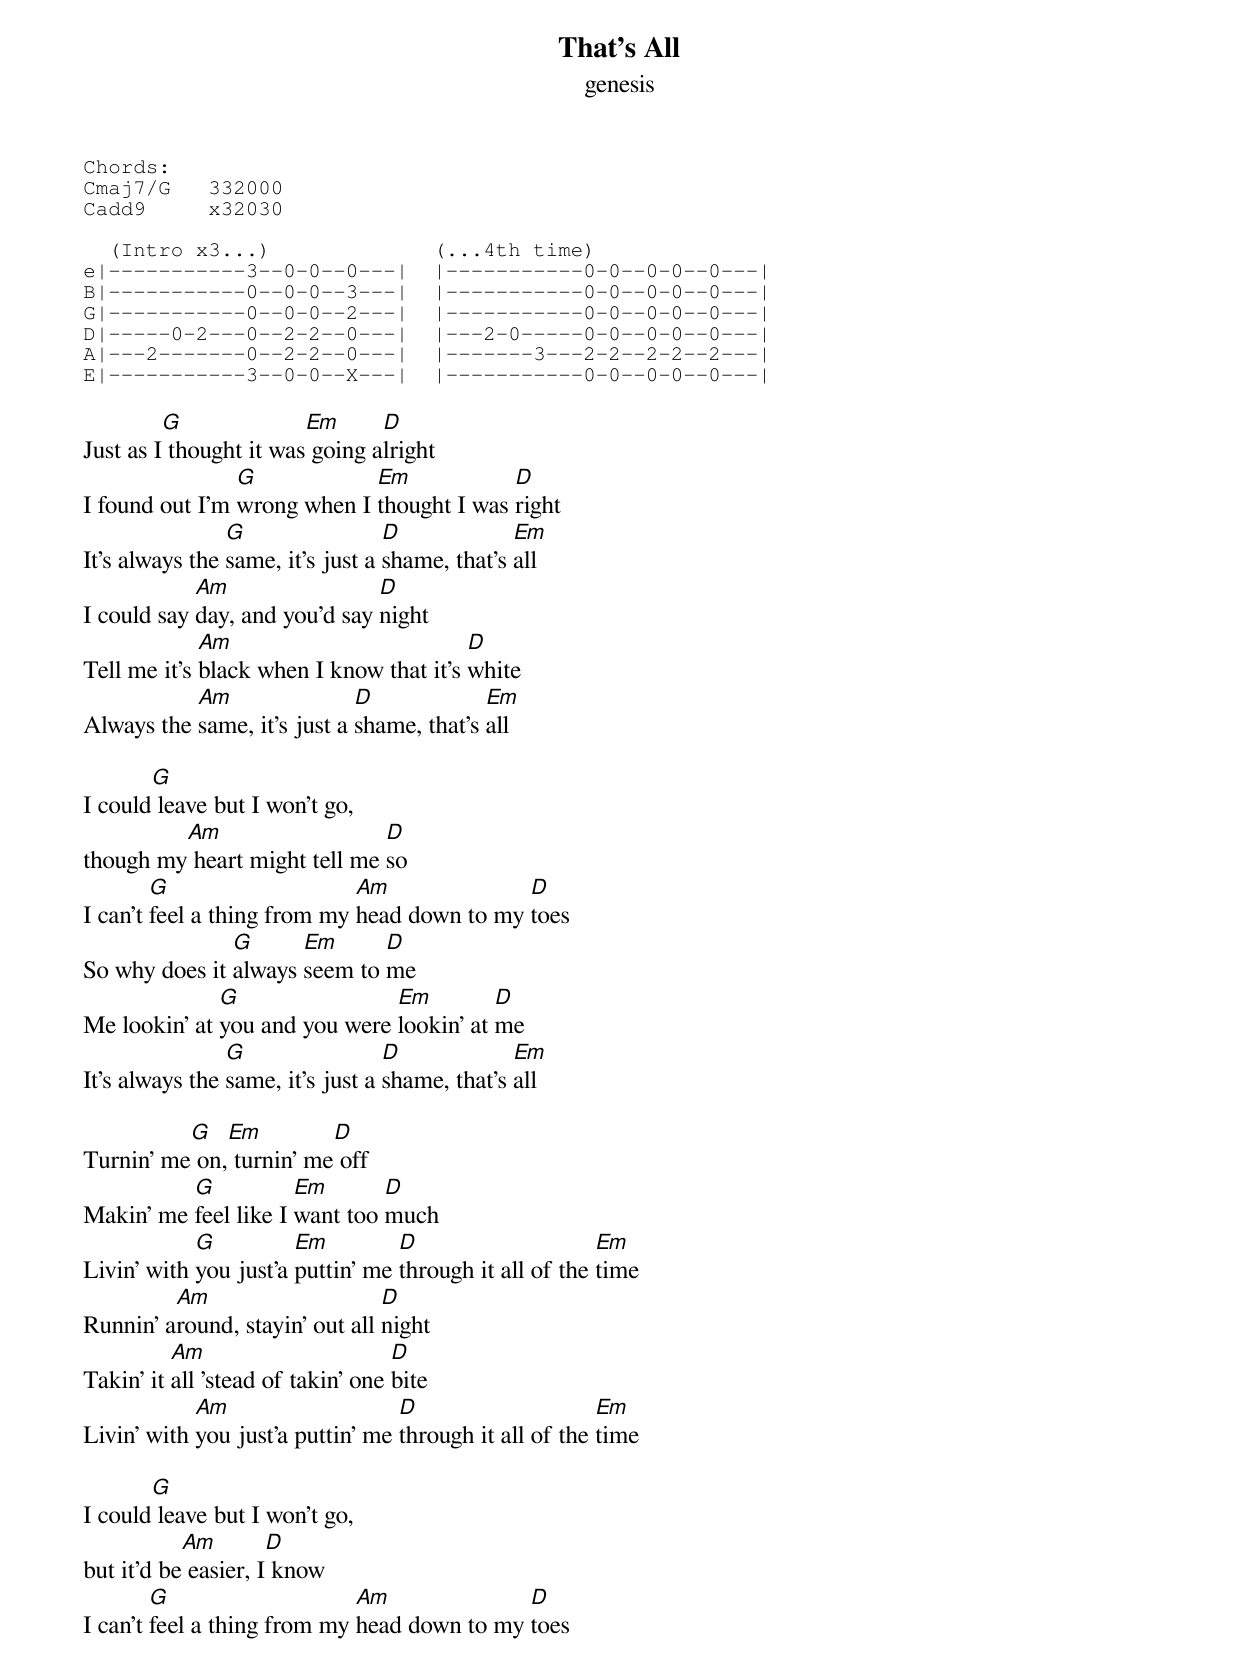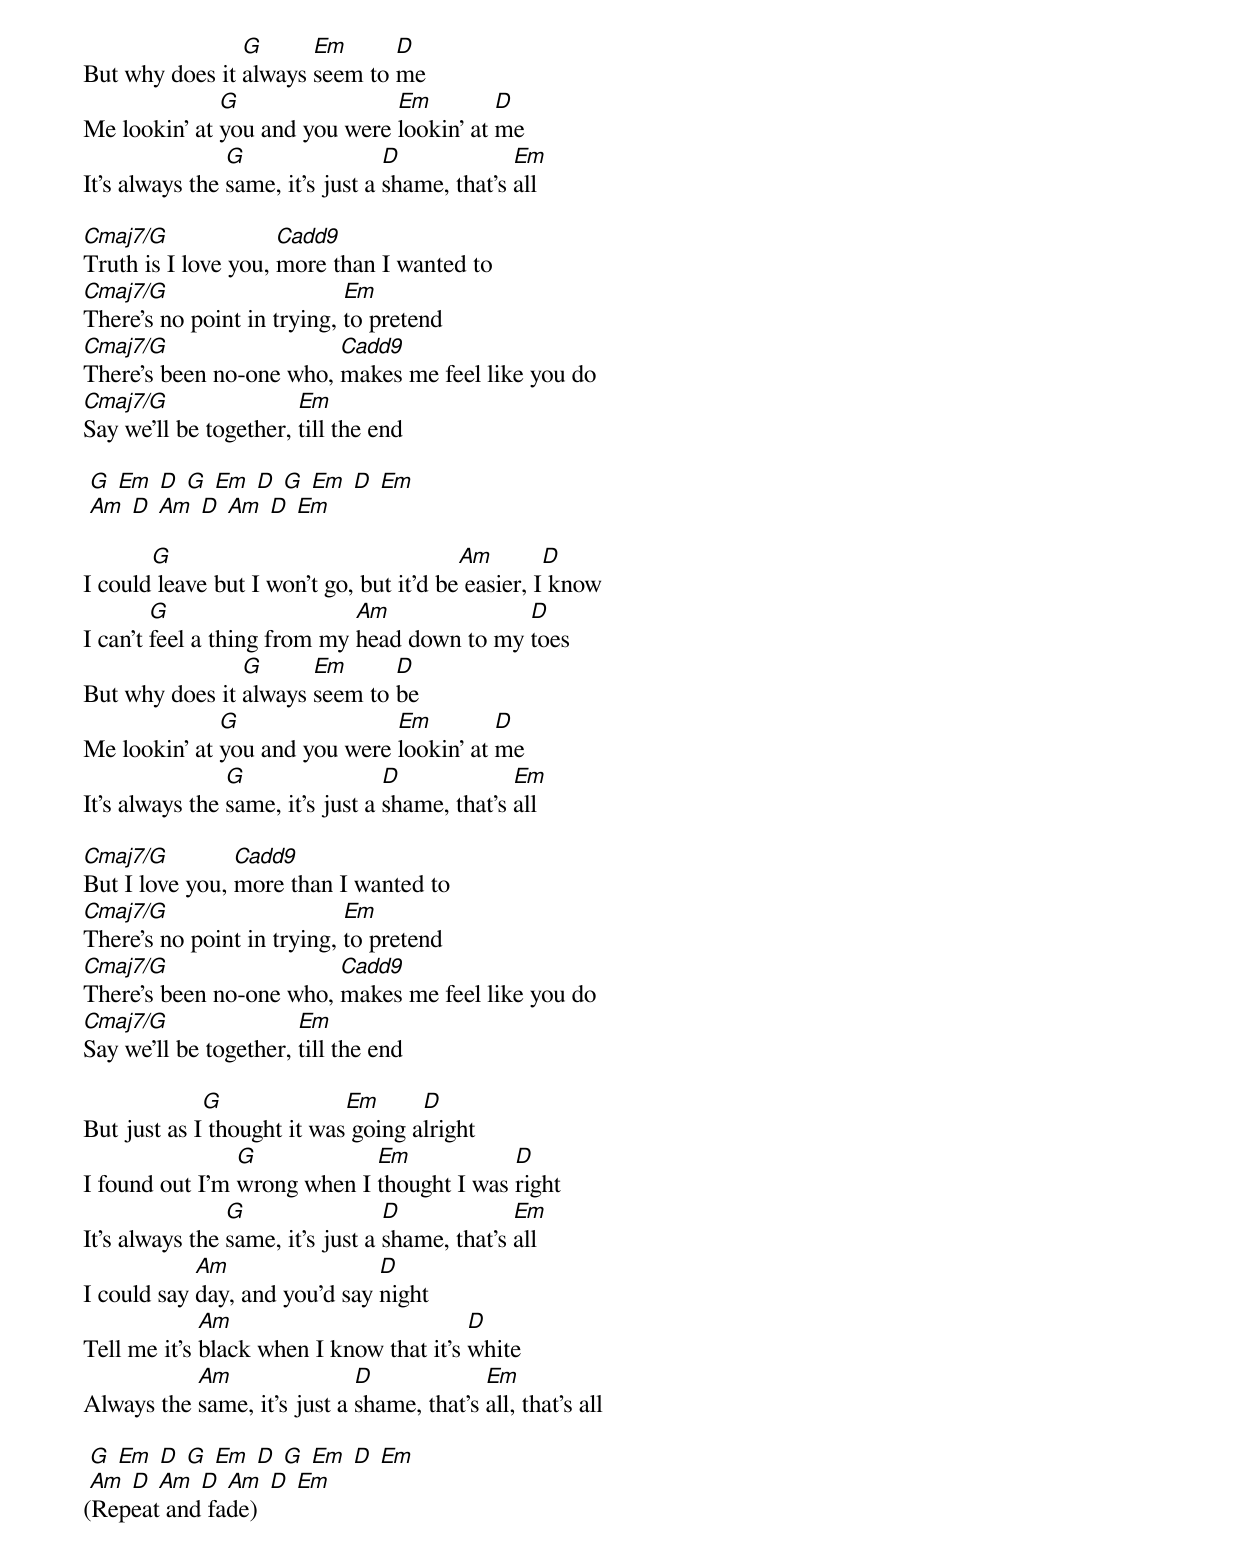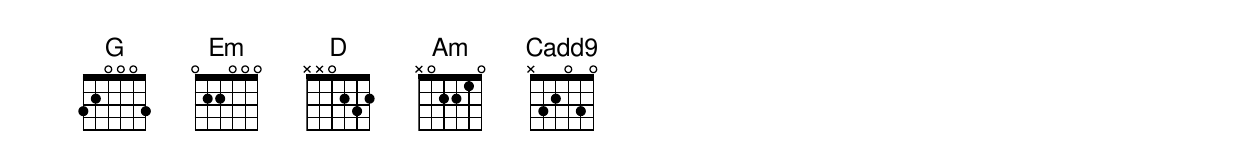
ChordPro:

{title: That's All}
{subtitle: genesis}

{sot}
Chords:
Cmaj7/G   332000
Cadd9     x32030

  (Intro x3...)             (...4th time)
e|-----------3--0-0--0---|  |-----------0-0--0-0--0---|
B|-----------0--0-0--3---|  |-----------0-0--0-0--0---|
G|-----------0--0-0--2---|  |-----------0-0--0-0--0---|
D|-----0-2---0--2-2--0---|  |---2-0-----0-0--0-0--0---|
A|---2-------0--2-2--0---|  |-------3---2-2--2-2--2---|
E|-----------3--0-0--X---|  |-----------0-0--0-0--0---|
{eot}

Just as I[G] thought it was[Em] going a[D]lright
I found out I'm [G]wrong when I [Em]thought I was [D]right
It's always the [G]same, it's just a [D]shame, that's [Em]all
I could say [Am]day, and you'd say [D]night
Tell me it's [Am]black when I know that it's [D]white
Always the [Am]same, it's just a [D]shame, that's [Em]all

I could[G] leave but I won't go,
though my[Am] heart might tell me [D]so
I can't [G]feel a thing from my [Am]head down to my [D]toes
So why does it [G]always [Em]seem to [D]me
Me lookin' at [G]you and you were [Em]lookin' at [D]me
It's always the [G]same, it's just a [D]shame, that's [Em]all

Turnin' me[G] on,[Em] turnin' me[D] off
Makin' me [G]feel like I [Em]want too [D]much
Livin' with [G]you just'a [Em]puttin' me [D]through it all of the [Em]time
Runnin' a[Am]round, stayin' out all [D]night
Takin' it [Am]all 'stead of takin' one [D]bite
Livin' with [Am]you just'a puttin' me [D]through it all of the [Em]time

I could[G] leave but I won't go,
but it'd be[Am] easier, I[D] know
I can't [G]feel a thing from my [Am]head down to my [D]toes
But why does it [G]always [Em]seem to [D]me
Me lookin' at [G]you and you were [Em]lookin' at [D]me
It's always the [G]same, it's just a [D]shame, that's [Em]all

[Cmaj7/G]Truth is I love you, [Cadd9]more than I wanted to
[Cmaj7/G]There's no point in trying, [Em]to pretend
[Cmaj7/G]There's been no-one who, [Cadd9]makes me feel like you do
[Cmaj7/G]Say we'll be together, [Em]till the end

 [G] [Em] [D] [G] [Em] [D] [G] [Em] [D] [Em]
 [Am] [D] [Am] [D] [Am] [D] [Em]

I could[G] leave but I won't go, but it'd be[Am] easier, I[D] know
I can't [G]feel a thing from my [Am]head down to my [D]toes
But why does it [G]always [Em]seem to [D]be
Me lookin' at [G]you and you were [Em]lookin' at [D]me
It's always the [G]same, it's just a [D]shame, that's [Em]all

[Cmaj7/G]But I love you, [Cadd9]more than I wanted to
[Cmaj7/G]There's no point in trying, [Em]to pretend
[Cmaj7/G]There's been no-one who, [Cadd9]makes me feel like you do
[Cmaj7/G]Say we'll be together, [Em]till the end

But just as I[G] thought it was[Em] going a[D]lright
I found out I'm [G]wrong when I [Em]thought I was [D]right
It's always the [G]same, it's just a [D]shame, that's [Em]all
I could say [Am]day, and you'd say [D]night
Tell me it's [Am]black when I know that it's [D]white
Always the [Am]same, it's just a [D]shame, that's [Em]all, that's all

 [G] [Em] [D] [G] [Em] [D] [G] [Em] [D] [Em]
 [Am] [D] [Am] [D] [Am] [D] [Em]
(Repeat and fade)
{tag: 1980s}
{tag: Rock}
